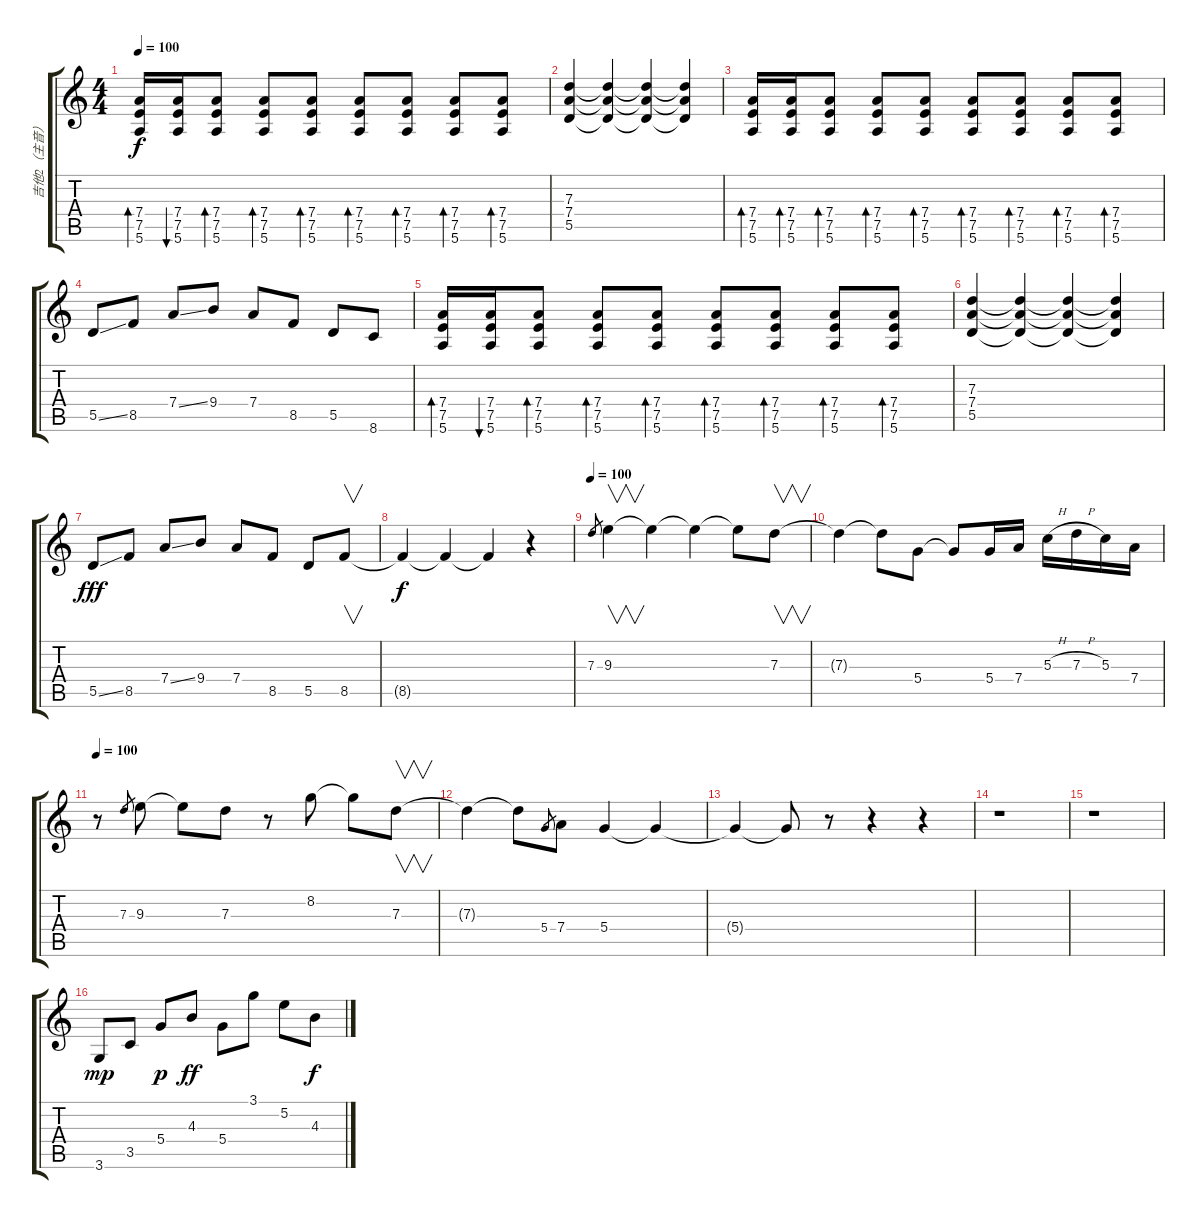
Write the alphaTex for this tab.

\track ("吉他2（主音）" "吉他2（主音）") {instrument distortionguitar}
\staff {score tabs}
\tuning (E4 B3 G3 D3 A2 E2) {hide}
\ts (4 4)
\tempo 100
\clef g2
\ks c
(7.4 7.5 5.6).16{bd 30 dy f} (7.4 7.5 5.6).16{bu 30} (7.4 7.5 5.6).8{bd 30} (7.4 7.5 5.6).8{bd 30} (7.4 7.5 5.6).8{bd 30} (7.4 7.5 5.6).8{bd 30} (7.4 7.5 5.6).8{bd 30} (7.4 7.5 5.6).8{bd 30} (7.4 7.5 5.6).8{bd 30} |
(7.3 7.4 5.5).4 (7.3{t} 7.4{t} 5.5{t}).4 (7.3{t} 7.4{t} 5.5{t}).4 (7.3{t} 7.4{t} 5.5{t}).4 |
(7.4 7.5 5.6).16{bd 30} (7.4 7.5 5.6).16{bd 30} (7.4 7.5 5.6).8{bd 30} (7.4 7.5 5.6).8{bd 30} (7.4 7.5 5.6).8{bd 30} (7.4 7.5 5.6).8{bd 30} (7.4 7.5 5.6).8{bd 30} (7.4 7.5 5.6).8{bd 30} (7.4 7.5 5.6).8{bd 30} |
5.5{ss}.8 8.5.8 7.4{ss}.8 9.4.8 7.4.8 8.5.8 5.5.8 8.6.8 |
(7.4 7.5 5.6).16{bd 30} (7.4 7.5 5.6).16{bu 30} (7.4 7.5 5.6).8{bd 30} (7.4 7.5 5.6).8{bd 30} (7.4 7.5 5.6).8{bd 30} (7.4 7.5 5.6).8{bd 30} (7.4 7.5 5.6).8{bd 30} (7.4 7.5 5.6).8{bd 30} (7.4 7.5 5.6).8{bd 30} |
(7.3 7.4 5.5).4 (7.3{t} 7.4{t} 5.5{t}).4 (7.3{t} 7.4{t} 5.5{t}).4 (7.3{t} 7.4{t} 5.5{t}).4 |
5.5{ss}.8{dy fff} 8.5.8 7.4{ss}.8 9.4.8 7.4.8 8.5.8 5.5.8 8.5.8{v} |
8.5{t}.4{dy f} 8.5{t}.4 8.5{t}.4 r.4 |
\tempo 100
7.3.8{gr} 9.3.4{v} 9.3{t}.4 9.3{t}.4 9.3{t}.8 7.3.8{v} |
7.3{t}.4 7.3{t}.8 5.4.8 5.4{t}.8 5.4.16 7.4.16 5.3{h}.16 7.3{h}.16 5.3.16 7.4.16 |
\tempo 100
r.8 7.3.8{gr} 9.3.8 9.3{t}.8 7.3.8 r.8 8.2.8 8.2{t}.8 7.3.8{v} |
7.3{t}.4 7.3{t}.8 5.4.8{gr} 7.4.8 5.4.4 5.4{t}.4 |
5.4{t}.4 5.4{t}.8 r.8 r.4 r.4 |
r.1 |
r.1 |
3.6.8{dy mp instrument electricguitarclean} 3.5.8 5.4.8{dy p} 4.3.8{dy ff} 5.4.8 3.1.8 5.2.8 4.3.8{dy f}
